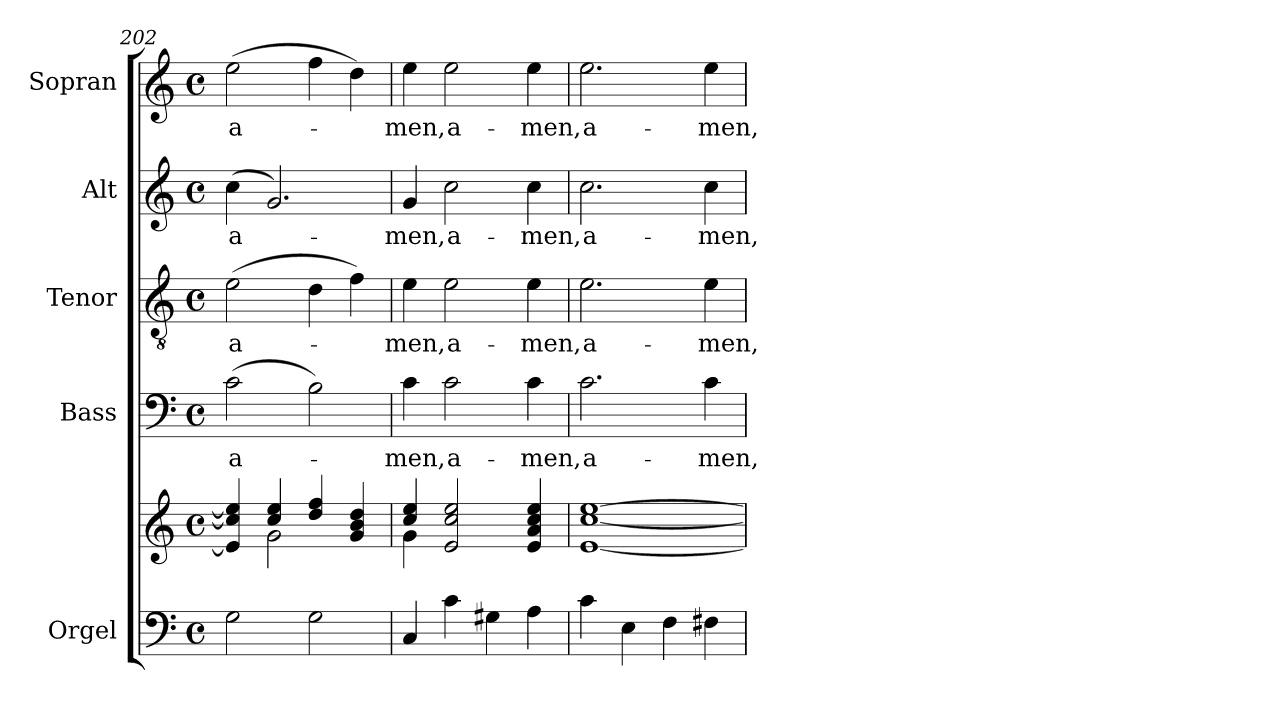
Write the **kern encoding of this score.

**kern	**kern	**kern	**text	**kern	**text	**kern	**text	**kern	**text
*part5	*part5	*part4	*part4	*part3	*part3	*part2	*part2	*part1	*part1
*staff6	*staff5	*staff4	*staff4	*staff3	*staff3	*staff2	*staff2	*staff1	*staff1
*I"Orgel	*	*I"Bass	*	*I"Tenor	*	*I"Alt	*	*I"Sopran	*
*I'Org.	*	*I'B.	*	*I'T.	*	*I'A.	*	*I'S.	*
*clefF4	*clefG2	*clefF4	*	*clefGv2	*	*clefG2	*	*clefG2	*
*k[]	*k[]	*k[]	*	*k[]	*	*k[]	*	*k[]	*
*C:	*C:	*C:	*	*C:	*	*C:	*	*C:	*
*M4/4	*M4/4	*M4/4	*	*M4/4	*	*M4/4	*	*M4/4	*
*met(c)	*met(c)	*met(c)	*	*met(c)	*	*met(c)	*	*met(c)	*
=202	=202	=202	=202	=202	=202	=202	=202	=202	=202
*	*^	*	*	*	*	*	*	*	*
!	!	!	!	!LO:LY:b	!	!LO:LY:b	!	!LO:LY:b	!	!LO:LY:b
2G\	4e/] 4cc/] 4ee/]	4ryy	(>2c\	a-	(>2e\	a-	(>4cc\	a-	(>2ee\	a-
.	4cc/ 4ee/	2g\	.	.	.	.	2.g/)	.	.	.
2G\	4dd/ 4ff/	.	2B\)	.	4d\	.	.	.	4ff\	.
.	4g/ 4b/ 4dd/	4ryy	.	.	4f\)	.	.	.	4dd\)	.
=203	=203	=203	=203	=203	=203	=203	=203	=203	=203	=203
!	!	!	!	!LO:LY:b	!	!LO:LY:b	!	!LO:LY:b	!	!LO:LY:b
4C/	4cc/ 4ee/	4g\	4c\	-men,	4e\	-men,	4g/	-men,	4ee\	-men,
!	!	!	!	!LO:LY:b	!	!LO:LY:b	!	!LO:LY:b	!	!LO:LY:b
4c\	2e/ 2cc/ 2ee/	4ryy	2c\	a-	2e\	a-	2cc\	a-	2ee\	a-
4G#X\	.	2ryy	.	.	.	.	.	.	.	.
!	!	!	!	!LO:LY:b	!	!LO:LY:b	!	!LO:LY:b	!	!LO:LY:b
4A\	4e/ 4a/ 4cc/ 4ee/	.	4c\	-men,	4e\	-men,	4cc\	-men,	4ee\	-men,
*	*v	*v	*	*	*	*	*	*	*	*
=204	=204	=204	=204	=204	=204	=204	=204	=204	=204
!	!	!	!LO:LY:b	!	!LO:LY:b	!	!LO:LY:b	!	!LO:LY:b
4c\	[1e [1cc [1ee	2.c\	a-	2.e\	a-	2.cc\	a-	2.ee\	a-
4E\	.	.	.	.	.	.	.	.	.
4F\	.	.	.	.	.	.	.	.	.
!	!	!	!LO:LY:b	!	!LO:LY:b	!	!LO:LY:b	!	!LO:LY:b
4F#X\	.	4c\	-men,	4e\	-men,	4cc\	-men,	4ee\	-men,
=	=	=	=	=	=	=	=	=	=
*-	*-	*-	*-	*-	*-	*-	*-	*-	*-
